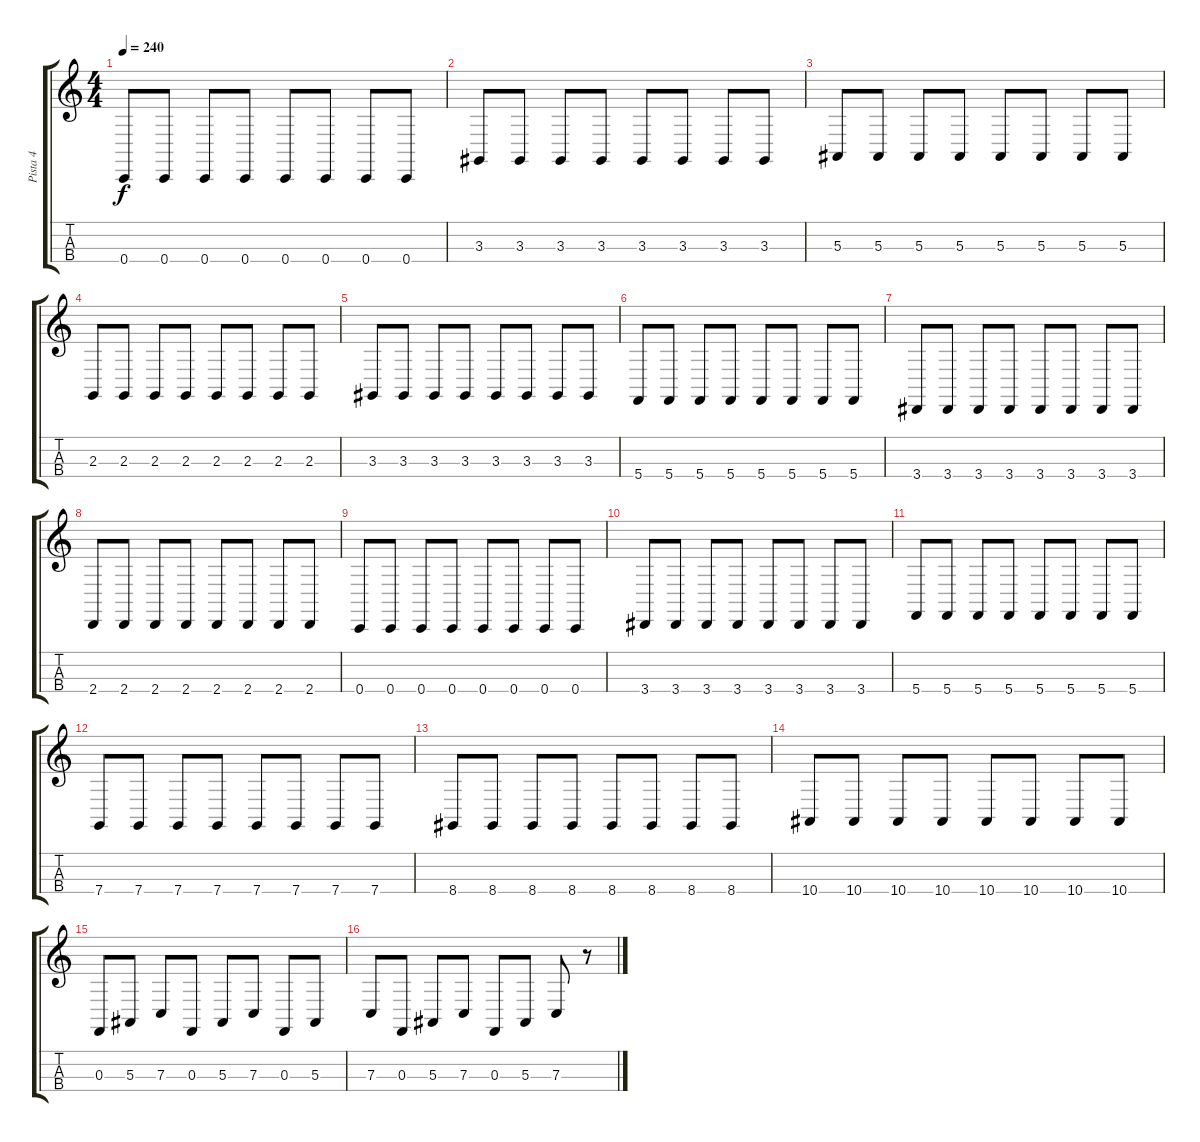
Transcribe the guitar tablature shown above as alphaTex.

\track ("Pista 4" "Pista 4") {instrument cello}
\staff {score tabs}
\tuning (Eb3 Bb2 F2 C2) {hide}
\ts (4 4)
\tempo 240
\clef g2
\ks c
0.4.8{dy f} 0.4.8 0.4.8 0.4.8 0.4.8 0.4.8 0.4.8 0.4.8 |
3.3.8 3.3.8 3.3.8 3.3.8 3.3.8 3.3.8 3.3.8 3.3.8 |
5.3.8 5.3.8 5.3.8 5.3.8 5.3.8 5.3.8 5.3.8 5.3.8 |
2.3.8 2.3.8 2.3.8 2.3.8 2.3.8 2.3.8 2.3.8 2.3.8 |
3.3.8 3.3.8 3.3.8 3.3.8 3.3.8 3.3.8 3.3.8 3.3.8 |
5.4.8 5.4.8 5.4.8 5.4.8 5.4.8 5.4.8 5.4.8 5.4.8 |
3.4.8 3.4.8 3.4.8 3.4.8 3.4.8 3.4.8 3.4.8 3.4.8 |
2.4.8 2.4.8 2.4.8 2.4.8 2.4.8 2.4.8 2.4.8 2.4.8 |
0.4.8 0.4.8 0.4.8 0.4.8 0.4.8 0.4.8 0.4.8 0.4.8 |
3.4.8 3.4.8 3.4.8 3.4.8 3.4.8 3.4.8 3.4.8 3.4.8 |
5.4.8 5.4.8 5.4.8 5.4.8 5.4.8 5.4.8 5.4.8 5.4.8 |
7.4.8 7.4.8 7.4.8 7.4.8 7.4.8 7.4.8 7.4.8 7.4.8 |
8.4.8 8.4.8 8.4.8 8.4.8 8.4.8 8.4.8 8.4.8 8.4.8 |
10.4.8 10.4.8 10.4.8 10.4.8 10.4.8 10.4.8 10.4.8 10.4.8 |
0.3.8 5.3.8 7.3.8 0.3.8 5.3.8 7.3.8 0.3.8 5.3.8 |
7.3.8 0.3.8 5.3.8 7.3.8 0.3.8 5.3.8 7.3.8 r.8
